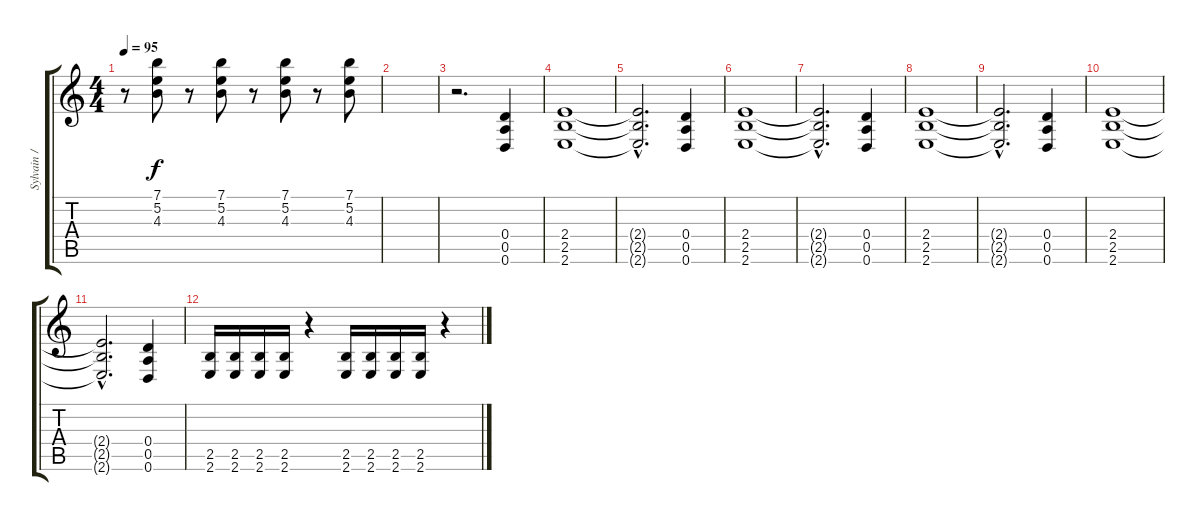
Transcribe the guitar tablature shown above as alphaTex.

\track ("Sylvain / guitar 1" "Sylvain / ") {instrument electricguitarclean}
\staff {score tabs}
\tuning (E4 B3 G3 D3 A2 D2) {hide}
\ts (4 4)
\tempo 95
\clef g2
\ks c
r.8{dy f volume 10 instrument electricguitarclean} (7.1 5.2 4.3).8 r.8 (7.1 5.2 4.3).8 r.8 (7.1 5.2 4.3).8 r.8 (7.1 5.2 4.3).8 |
|
r.2{d instrument distortionguitar} (0.4 0.5 0.6).4 |
(2.4 2.5 2.6).1{volume 14 instrument distortionguitar} |
(2.4{hac t} 2.5{hac t} 2.6{hac t}).2{d} (0.4 0.5 0.6).4 |
(2.4 2.5 2.6).1 |
(2.4{hac t} 2.5{hac t} 2.6{hac t}).2{d} (0.4 0.5 0.6).4 |
(2.4 2.5 2.6).1{volume 14 instrument distortionguitar} |
(2.4{hac t} 2.5{hac t} 2.6{hac t}).2{d} (0.4 0.5 0.6).4 |
(2.4 2.5 2.6).1 |
(2.4{hac t} 2.5{hac t} 2.6{hac t}).2{d} (0.4 0.5 0.6).4 |
(2.5 2.6).16 (2.5 2.6).16 (2.5 2.6).16 (2.5 2.6).16 r.4 (2.5 2.6).16 (2.5 2.6).16 (2.5 2.6).16 (2.5 2.6).16 r.4
